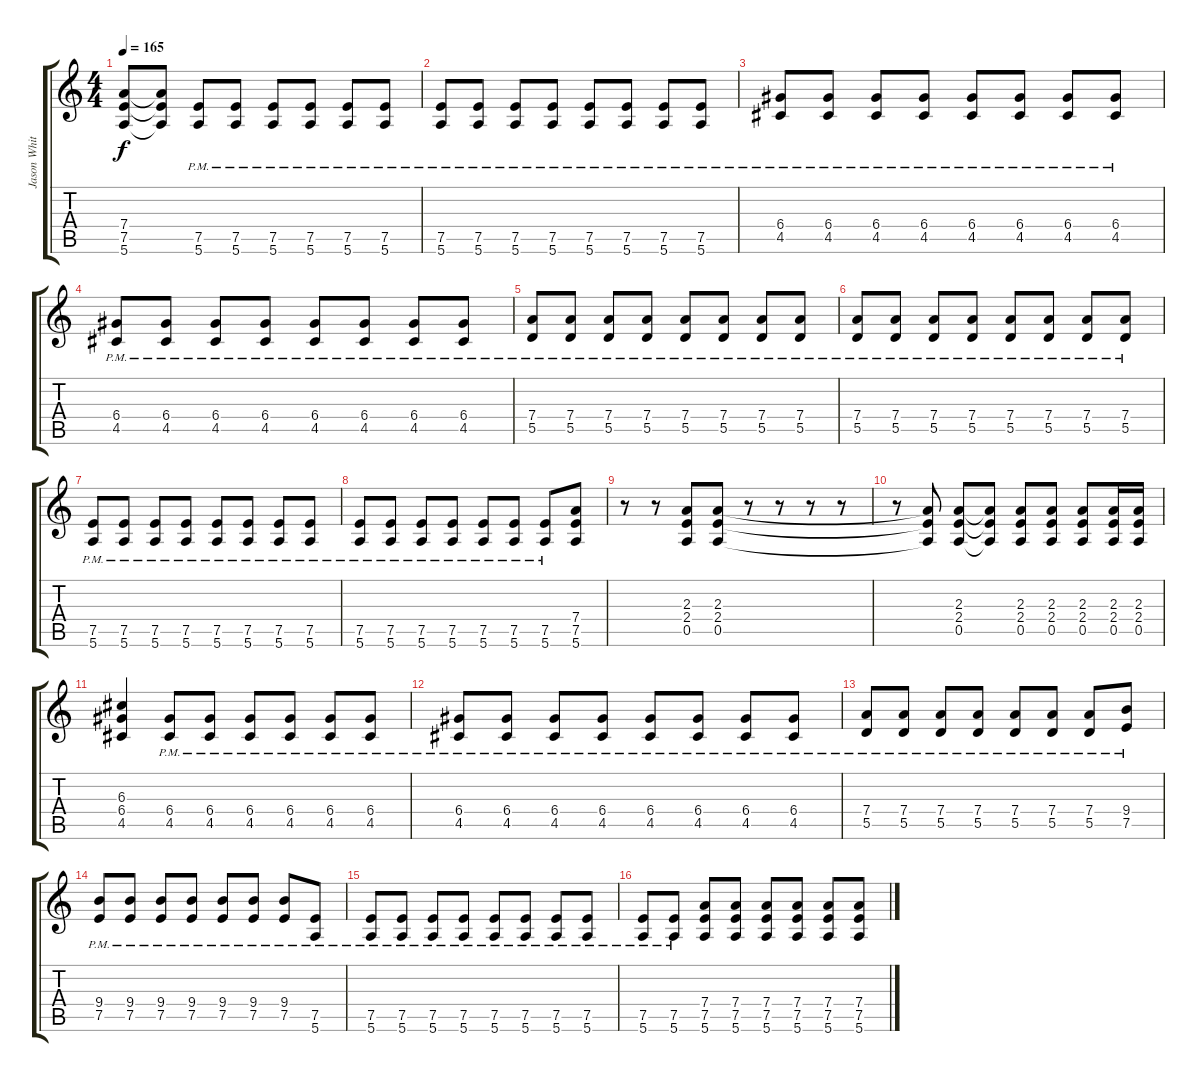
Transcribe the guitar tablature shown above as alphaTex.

\track ("Jason White" "Jason Whit") {instrument overdrivenguitar}
\staff {score tabs}
\tuning (E4 B3 G3 D3 A2 E2) {hide}
\ts (4 4)
\tempo 165
\clef g2
\ks c
(7.4 7.5 5.6).8{dy f} (7.4{t} 7.5{t} 5.6{t}).8 (7.5{pm} 5.6{pm}).8 (7.5{pm} 5.6{pm}).8 (7.5{pm} 5.6{pm}).8 (7.5{pm} 5.6{pm}).8 (7.5{pm} 5.6{pm}).8 (7.5{pm} 5.6{pm}).8 |
(7.5{pm} 5.6{pm}).8 (7.5{pm} 5.6{pm}).8 (7.5{pm} 5.6{pm}).8 (7.5{pm} 5.6{pm}).8 (7.5{pm} 5.6{pm}).8 (7.5{pm} 5.6{pm}).8 (7.5{pm} 5.6{pm}).8 (7.5{pm} 5.6{pm}).8 |
(6.4{pm} 4.5{pm}).8 (6.4{pm} 4.5{pm}).8 (6.4{pm} 4.5{pm}).8 (6.4{pm} 4.5{pm}).8 (6.4{pm} 4.5{pm}).8 (6.4{pm} 4.5{pm}).8 (6.4{pm} 4.5{pm}).8 (6.4{pm} 4.5{pm}).8 |
(6.4{pm} 4.5{pm}).8 (6.4{pm} 4.5{pm}).8 (6.4{pm} 4.5{pm}).8 (6.4{pm} 4.5{pm}).8 (6.4{pm} 4.5{pm}).8 (6.4{pm} 4.5{pm}).8 (6.4{pm} 4.5{pm}).8 (6.4{pm} 4.5{pm}).8 |
(7.4{pm} 5.5{pm}).8 (7.4{pm} 5.5{pm}).8 (7.4{pm} 5.5{pm}).8 (7.4{pm} 5.5{pm}).8 (7.4{pm} 5.5{pm}).8 (7.4{pm} 5.5{pm}).8 (7.4{pm} 5.5{pm}).8 (7.4{pm} 5.5{pm}).8 |
(7.4{pm} 5.5{pm}).8 (7.4{pm} 5.5{pm}).8 (7.4{pm} 5.5{pm}).8 (7.4{pm} 5.5{pm}).8 (7.4{pm} 5.5{pm}).8 (7.4{pm} 5.5{pm}).8 (7.4{pm} 5.5{pm}).8 (7.4{pm} 5.5{pm}).8 |
(7.5{pm} 5.6{pm}).8 (7.5{pm} 5.6{pm}).8 (7.5{pm} 5.6{pm}).8 (7.5{pm} 5.6{pm}).8 (7.5{pm} 5.6{pm}).8 (7.5{pm} 5.6{pm}).8 (7.5{pm} 5.6{pm}).8 (7.5{pm} 5.6{pm}).8 |
(7.5{pm} 5.6{pm}).8 (7.5{pm} 5.6{pm}).8 (7.5{pm} 5.6{pm}).8 (7.5{pm} 5.6{pm}).8 (7.5{pm} 5.6{pm}).8 (7.5{pm} 5.6{pm}).8 (7.5{pm} 5.6{pm}).8 (7.4 7.5 5.6).8 |
r.8 r.8 (2.3 2.4 0.5).8{balance 2} (2.3 2.4 0.5).8 r.8 r.8 r.8 r.8 |
r.8 (2.3{t} 2.4{t} 0.5{t}).8 (2.3 2.4 0.5).8 (2.3{t} 2.4{t} 0.5{t}).8 (2.3 2.4 0.5).8 (2.3 2.4 0.5).8 (2.3 2.4 0.5).8 (2.3 2.4 0.5).16 (2.3 2.4 0.5).16 |
(6.3 6.4 4.5).4 (6.4{pm} 4.5{pm}).8 (6.4{pm} 4.5{pm}).8 (6.4{pm} 4.5{pm}).8 (6.4{pm} 4.5{pm}).8 (6.4{pm} 4.5{pm}).8 (6.4{pm} 4.5{pm}).8 |
(6.4{pm} 4.5{pm}).8 (6.4{pm} 4.5{pm}).8 (6.4{pm} 4.5{pm}).8 (6.4{pm} 4.5{pm}).8 (6.4{pm} 4.5{pm}).8 (6.4{pm} 4.5{pm}).8 (6.4{pm} 4.5{pm}).8 (6.4{pm} 4.5{pm}).8 |
(7.4{pm} 5.5{pm}).8 (7.4{pm} 5.5{pm}).8 (7.4{pm} 5.5{pm}).8 (7.4{pm} 5.5{pm}).8 (7.4{pm} 5.5{pm}).8 (7.4{pm} 5.5{pm}).8 (7.4{pm} 5.5{pm}).8 (9.4{pm} 7.5{pm}).8 |
(9.4{pm} 7.5{pm}).8 (9.4{pm} 7.5{pm}).8 (9.4{pm} 7.5{pm}).8 (9.4{pm} 7.5{pm}).8 (9.4{pm} 7.5{pm}).8 (9.4{pm} 7.5{pm}).8 (9.4{pm} 7.5{pm}).8 (7.5{pm} 5.6).8 |
(7.5{pm} 5.6{pm}).8 (7.5{pm} 5.6{pm}).8 (7.5{pm} 5.6{pm}).8 (7.5{pm} 5.6{pm}).8 (7.5{pm} 5.6{pm}).8 (7.5{pm} 5.6{pm}).8 (7.5{pm} 5.6{pm}).8 (7.5{pm} 5.6{pm}).8 |
(7.5{pm} 5.6{pm}).8 (7.5{pm} 5.6).8 (7.4 7.5 5.6).8 (7.4 7.5 5.6).8 (7.4 7.5 5.6).8 (7.4 7.5 5.6).8 (7.4 7.5 5.6).8 (7.4 7.5 5.6).8
